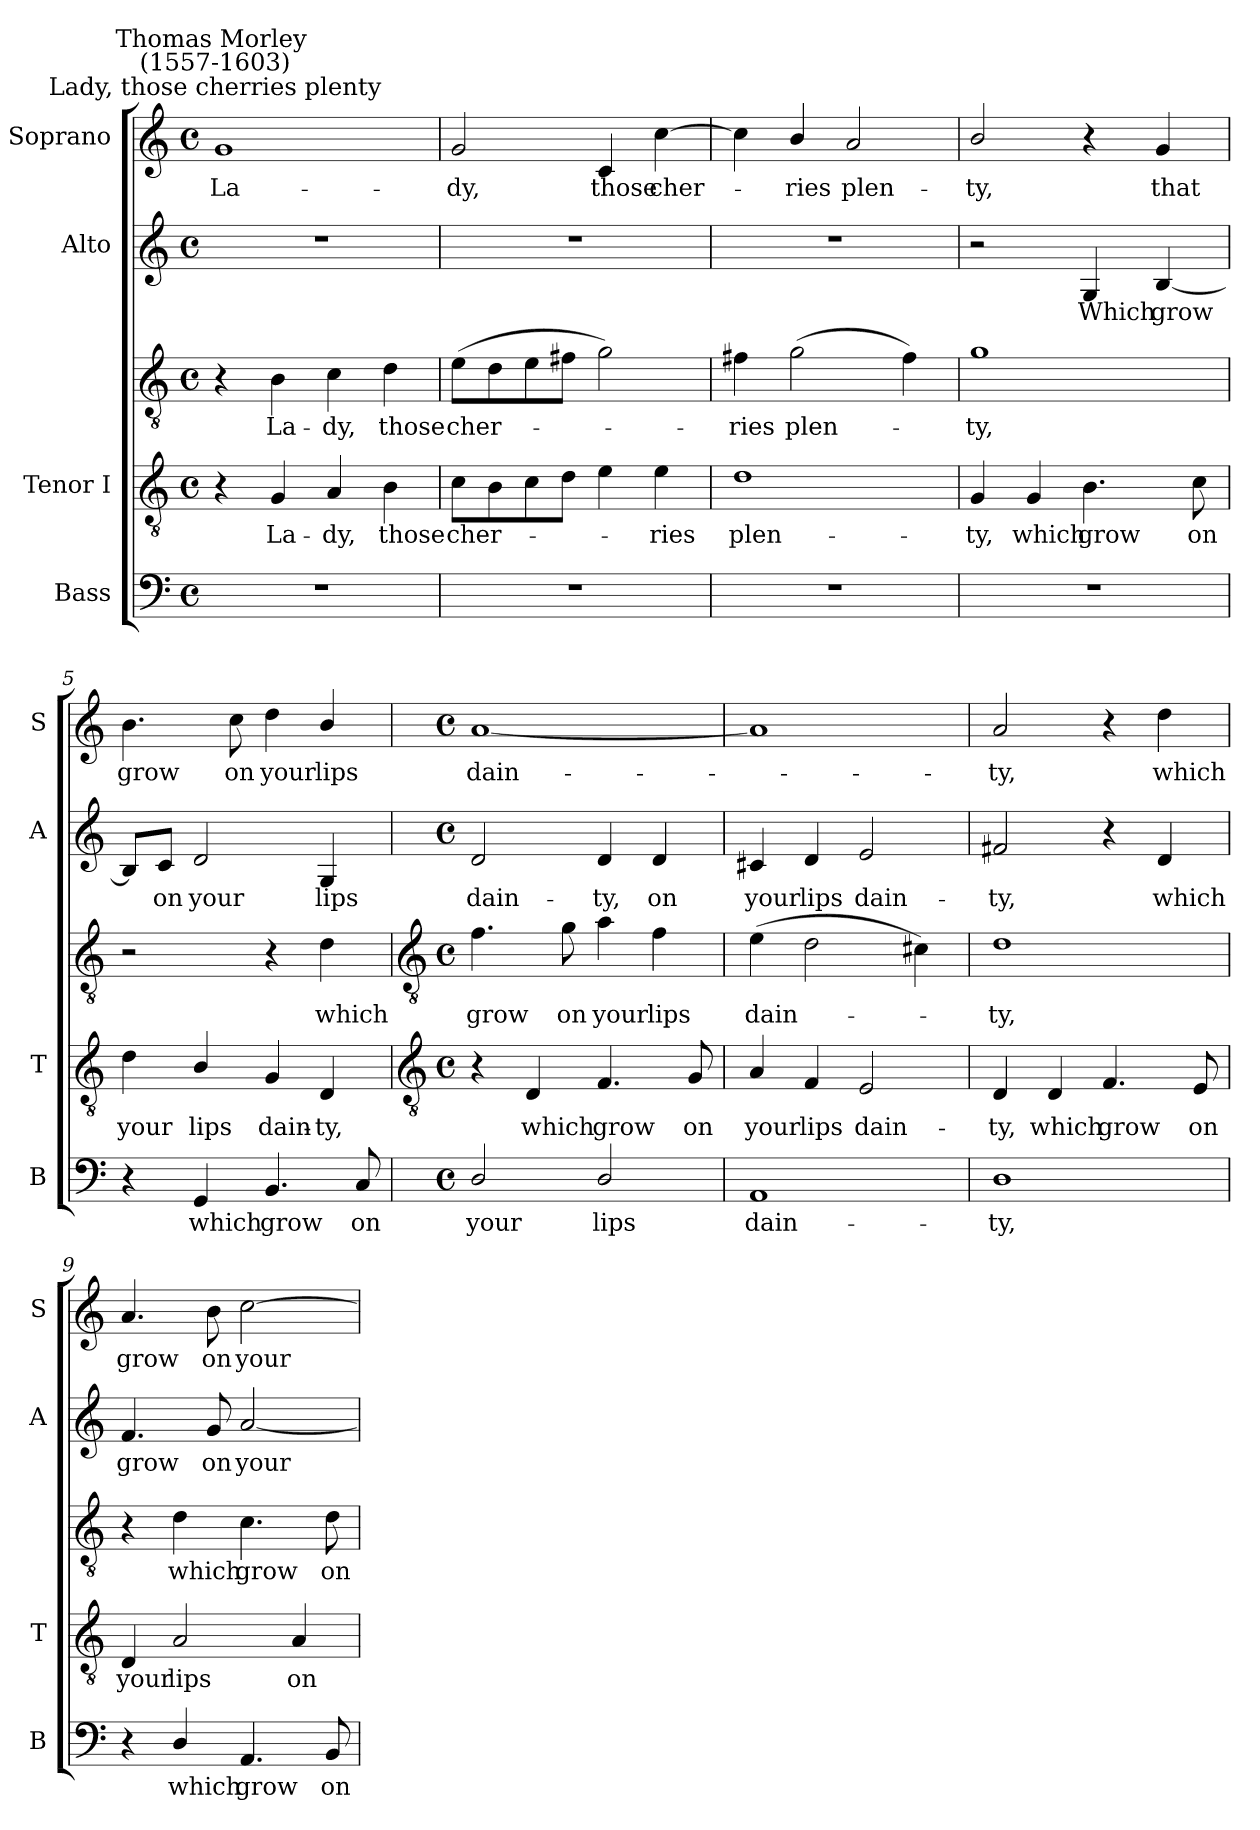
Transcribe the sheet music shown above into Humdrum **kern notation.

**kern	**text	**kern	**text	**kern	**text	**kern	**text	**kern	**text
*part4	*part4	*part3	*part3	*part3	*part3	*part2	*part2	*part1	*part1
*staff5	*staff5	*staff4	*staff4	*staff3	*staff3	*staff2	*staff2	*staff1	*staff1
*I"Bass	*	*I"Tenor I	*	*	*	*I"Alto	*	*I"Soprano	*
*I'B	*	*I'T	*	*	*	*I'A	*	*I'S	*
*clefF4	*	*clefGv2	*	*clefGv2	*	*clefG2	*	*clefG2	*
*k[]	*	*k[]	*	*k[]	*	*k[]	*	*k[]	*
*C:	*	*C:	*	*C:	*	*C:	*	*C:	*
*M4/4	*	*M4/4	*	*M4/4	*	*M4/4	*	*M4/4	*
*met(c)	*	*met(c)	*	*met(c)	*	*met(c)	*	*met(c)	*
=1	=1	=1	=1	=1	=1	=1	=1	=1	=1
!	!	!	!	!	!	!	!	!LO:TX:a:cj:t=Lady, those cherries plenty	!
!	!	!	!	!	!	!	!	!LO:TX:a:cj:t=Thomas Morley \n(1557-1603)	!
!	!	!	!	!	!	!	!	!	!LO:LY:b
1r	.	4r	.	4r	.	1r	.	1g	La-
!	!	!	!LO:LY:b	!	!LO:LY:b	!	!	!	!
.	.	4G	La-	4B	La-	.	.	.	.
!	!	!	!LO:LY:b	!	!LO:LY:b	!	!	!	!
.	.	4A	-dy,	4c	-dy,	.	.	.	.
!	!	!	!LO:LY:b	!	!LO:LY:b	!	!	!	!
.	.	4B	those	4d	those	.	.	.	.
=2	=2	=2	=2	=2	=2	=2	=2	=2	=2
!	!	!	!LO:LY:b	!	!LO:LY:b	!	!	!	!LO:LY:b
1r	.	8cL	cher-	(>8eL	cher-	1r	.	2g	-dy,
.	.	8B	.	8d	.	.	.	.	.
.	.	8c	.	8e	.	.	.	.	.
.	.	8dJ	.	8f#XJ	.	.	.	.	.
!	!	!	!	!	!	!	!	!	!LO:LY:b
.	.	4e	.	2g)	.	.	.	4c	those
!	!	!	!LO:LY:b	!	!	!	!	!	!LO:LY:b
.	.	4e	ries	.	.	.	.	[4cc	cher-
=3	=3	=3	=3	=3	=3	=3	=3	=3	=3
!	!	!	!LO:LY:b	!	!LO:LY:b	!	!	!	!
1r	.	1d	plen-	4f#X	ries	1r	.	4cc]	.
!	!	!	!	!	!LO:LY:b	!	!	!	!LO:LY:b
.	.	.	.	(>2g	plen-	.	.	4b/	ries
!	!	!	!	!	!	!	!	!	!LO:LY:b
.	.	.	.	.	.	.	.	2a	plen-
.	.	.	.	4f#)	.	.	.	.	.
=4	=4	=4	=4	=4	=4	=4	=4	=4	=4
!	!	!	!LO:LY:b	!	!LO:LY:b	!	!	!	!LO:LY:b
1r	.	4G	ty,	1g	-ty,	2r	.	2b/	-ty,
!	!	!	!LO:LY:b	!	!	!	!	!	!
.	.	4G	which	.	.	.	.	.	.
!	!	!	!LO:LY:b	!	!	!	!LO:LY:b	!	!
.	.	4.B	grow	.	.	4G	Which	4r	.
!	!	!	!	!	!	!	!LO:LY:b	!	!LO:LY:b
.	.	.	.	.	.	[4B	grow	4g	that
!	!	!	!LO:LY:b	!	!	!	!	!	!
.	.	8c	on	.	.	.	.	.	.
=5	=5	=5	=5	=5	=5	=5	=5	=5	=5
!	!	!	!LO:LY:b	!	!	!	!	!	!LO:LY:b
4r	.	4d	your	2r	.	8B/L]	.	4.b	grow
!	!	!	!	!	!	!	!LO:LY:b	!	!
.	.	.	.	.	.	8c/J	on	.	.
!	!LO:LY:b	!	!LO:LY:b	!	!	!	!LO:LY:b	!	!
4GG	which	4B/	lips	.	.	2d	your	.	.
!	!	!	!	!	!	!	!	!	!LO:LY:b
.	.	.	.	.	.	.	.	8cc	on
!	!LO:LY:b	!	!LO:LY:b	!	!	!	!	!	!LO:LY:b
4.BB	grow	4G	dain-	4r	.	.	.	4dd	your
!	!	!	!LO:LY:b	!	!LO:LY:b	!	!LO:LY:b	!	!LO:LY:b
.	.	4D	-ty,	4d	which	4G	lips	4b/	lips
!	!LO:LY:b	!	!	!	!	!	!	!	!
8C	on	.	.	.	.	.	.	.	.
!!LO:LB:g=z
=6	=6	=6	=6	=6	=6	=6	=6	=6	=6
*	*	*clefGv2	*	*clefGv2	*	*	*	*	*
*M4/4	*	*M4/4	*	*M4/4	*	*M4/4	*	*M4/4	*
*met(c)	*	*met(c)	*	*met(c)	*	*met(c)	*	*met(c)	*
!	!LO:LY:b	!	!	!	!LO:LY:b	!	!LO:LY:b	!	!LO:LY:b
2D/	your	4r	.	4.f	grow	2d	dain-	[1a	dain-
!	!	!	!LO:LY:b	!	!	!	!	!	!
.	.	4D	which	.	.	.	.	.	.
!	!	!	!	!	!LO:LY:b	!	!	!	!
.	.	.	.	8g	on	.	.	.	.
!	!LO:LY:b	!	!LO:LY:b	!	!LO:LY:b	!	!LO:LY:b	!	!
2D/	lips	4.F	grow	4a	your	4d	-ty,	.	.
!	!	!	!	!	!LO:LY:b	!	!LO:LY:b	!	!
.	.	.	.	4f	lips	4d	on	.	.
!	!	!	!LO:LY:b	!	!	!	!	!	!
.	.	8G	on	.	.	.	.	.	.
=7	=7	=7	=7	=7	=7	=7	=7	=7	=7
!	!LO:LY:b	!	!LO:LY:b	!	!LO:LY:b	!	!LO:LY:b	!	!
1AA	dain-	4A	your	(>4e	dain-	4c#X	your	1a]	.
!	!	!	!LO:LY:b	!	!	!	!LO:LY:b	!	!
.	.	4F	lips	2d	.	4d	lips	.	.
!	!	!	!LO:LY:b	!	!	!	!LO:LY:b	!	!
.	.	2E	dain-	.	.	2e	dain-	.	.
.	.	.	.	4c#X)	.	.	.	.	.
=8	=8	=8	=8	=8	=8	=8	=8	=8	=8
!	!LO:LY:b	!	!LO:LY:b	!	!LO:LY:b	!	!LO:LY:b	!	!LO:LY:b
1D	-ty,	4D	ty,	1d	-ty,	2f#X	-ty,	2a	ty,
!	!	!	!LO:LY:b	!	!	!	!	!	!
.	.	4D	which	.	.	.	.	.	.
!	!	!	!LO:LY:b	!	!	!	!	!	!
.	.	4.F	grow	.	.	4r	.	4r	.
!	!	!	!	!	!	!	!LO:LY:b	!	!LO:LY:b
.	.	.	.	.	.	4d	which	4dd	which
!	!	!	!LO:LY:b	!	!	!	!	!	!
.	.	8E	on	.	.	.	.	.	.
=9	=9	=9	=9	=9	=9	=9	=9	=9	=9
!	!	!	!LO:LY:b	!	!	!	!LO:LY:b	!	!LO:LY:b
4r	.	4D	your	4r	.	4.f	grow	4.a	grow
!	!LO:LY:b	!	!LO:LY:b	!	!LO:LY:b	!	!	!	!
4D/	which	2A	lips	4d	which	.	.	.	.
!	!	!	!	!	!	!	!LO:LY:b	!	!LO:LY:b
.	.	.	.	.	.	8g	on	8b	on
!	!LO:LY:b	!	!	!	!LO:LY:b	!	!LO:LY:b	!	!LO:LY:b
4.AA	grow	.	.	4.c	grow	[2a	your	[2cc	your
!	!	!	!LO:LY:b	!	!	!	!	!	!
.	.	4A	on	.	.	.	.	.	.
!	!LO:LY:b	!	!	!	!LO:LY:b	!	!	!	!
8BB	on	.	.	8d	on	.	.	.	.
=	=	=	=	=	=	=	=	=	=
*-	*-	*-	*-	*-	*-	*-	*-	*-	*-
